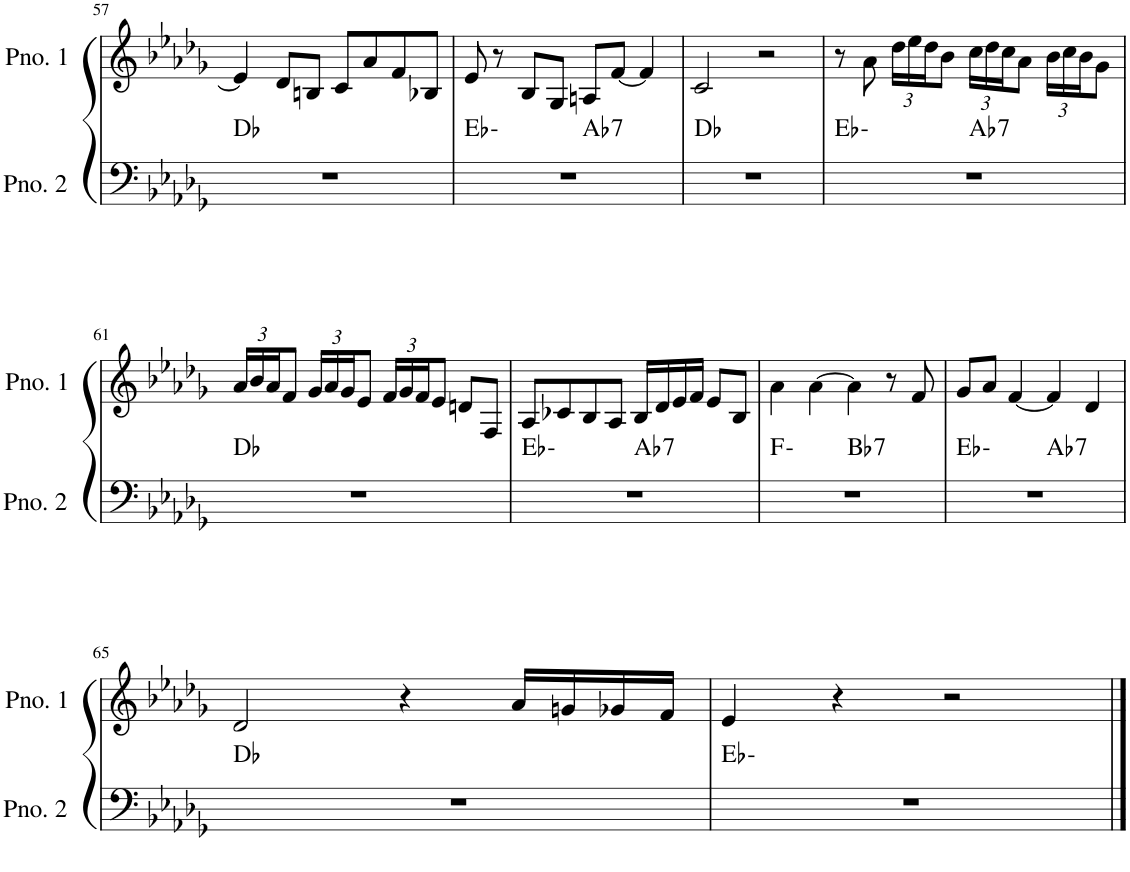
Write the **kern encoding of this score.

**kern	**harte	**kern
*part2	*part2	*part1
*staff2	*	*staff1
*I"ピアノ 2	*	*I"ピアノ 1
!!LO:PB:g=z
*clefF4	*	*clefG2
*k[b-e-a-d-g-]	*	*k[b-e-a-d-g-]
*M4/4	*	*M4/4
=57	=57	=57
1r	Db:maj	4e-/]
.	.	8d-/L
.	.	8Bn/J
.	.	8c/L
.	.	8a-/
.	.	8f/
.	.	8B-X/J
=58	=58	=58
*^	*	*
1r	2ryy	Eb:min	8e-/
.	.	.	8r
.	.	.	8B-/L
.	.	.	8G-/J
!	!	!LO:H:kt=7	!
.	2ryy	Ab:7	8An/L
.	.	.	[8f/J
.	.	.	4f/]
*v	*v	*	*
=59	=59	=59
1r	Db:maj	2c/
.	.	2r
=60	=60	=60
*^	*	*
1r	2ryy	Eb:min	8r
.	.	.	8a-\
*	*	*	*Xbrackettup
.	.	.	24dd-\LL
.	.	.	24ee-\
.	.	.	24dd-\J
.	.	.	8b-\J
!	!	!LO:H:kt=7	!
.	2ryy	Ab:7	24cc\LL
.	.	.	24dd-\
.	.	.	24cc\J
.	.	.	8a-\J
.	.	.	24b-\LL
.	.	.	24cc\
.	.	.	24b-\J
.	.	.	8g-\J
*v	*v	*	*
!!LO:LB:g=z
=61	=61	=61
1r	Db:maj	24a-/LL
.	.	24b-/
.	.	24a-/J
.	.	8f/J
.	.	24g-/LL
.	.	24a-/
.	.	24g-/J
.	.	8e-/J
.	.	24f/LL
.	.	24g-/
.	.	24f/J
.	.	8e-/J
.	.	8dn/L
.	.	8F/J
=62	=62	=62
*^	*	*
1r	2ryy	Eb:min	8A-/L
.	.	.	8c-X/
.	.	.	8B-/
.	.	.	8A-/J
!	!	!LO:H:kt=7	!
.	2ryy	Ab:7	16B-/LL
.	.	.	16d-/
.	.	.	16e-/
.	.	.	16f/JJ
.	.	.	8e-/L
.	.	.	8B-/J
=63	=63	=63	=63
1r	2ryy	F:min	4a-\
.	.	.	[4a-\
!	!	!LO:H:kt=7	!
.	2ryy	Bb:7	4a-\]
.	.	.	8r
.	.	.	8f/
=64	=64	=64	=64
1r	2ryy	Eb:min	8g-/L
.	.	.	8a-/J
.	.	.	[4f/
!	!	!LO:H:kt=7	!
.	2ryy	Ab:7	4f/]
.	.	.	4d-/
*v	*v	*	*
!!LO:LB:g=z
=65	=65	=65
1r	Db:maj	2d-/
.	.	4r
.	.	16a-/LL
.	.	16gn/
.	.	16g-X/
.	.	16f/JJ
=66	=66	=66
1r	Eb:min	4e-/
.	.	4r
.	.	2r
==	==	==
*-	*-	*-
